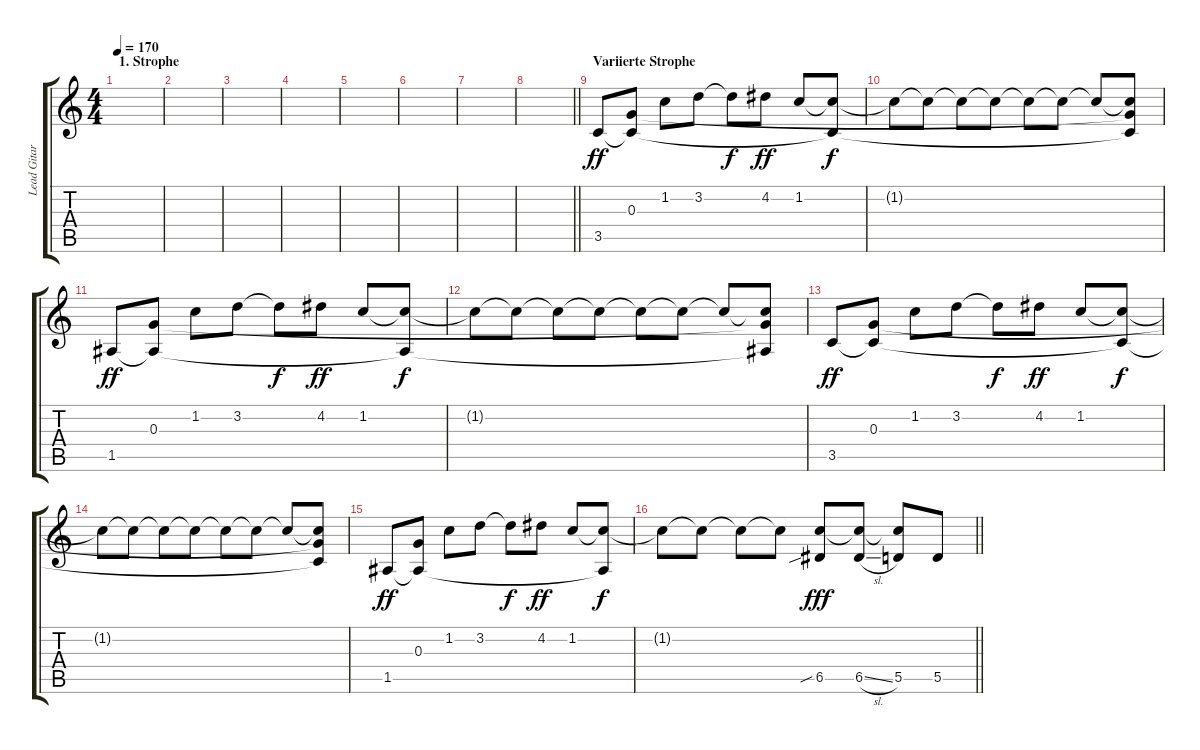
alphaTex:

\track ("Lead Gitarre" "Lead Gitar") {instrument distortionguitar}
\staff {score tabs}
\tuning (E4 B3 G3 D3 A2 E2) {hide}
\ts (4 4)
\section ("" "1. Strophe")
\tempo 170
\clef g2
\ks c
|
|
|
|
|
|
|
\barLineRight lightlight
|
\section ("" "Variierte Strophe")
3.5.8{dy ff instrument electricguitarclean} (0.3 3.5{t}).8 1.2.8 3.2.8 3.2{t}.8{dy f} 4.2.8{dy ff} 1.2.8 (1.2{t} 3.5{t}).8{dy f} |
1.2{t}.8 1.2{t}.8 1.2{t}.8 1.2{t}.8 1.2{t}.8 1.2{t}.8 1.2{t}.8 (1.2{t} 0.3{t} 3.5{t}).8 |
1.5.8{dy ff volume 11 instrument electricguitarclean} (0.3 1.5{t}).8 1.2.8 3.2.8 3.2{t}.8{dy f} 4.2.8{dy ff} 1.2.8 (1.2{t} 1.5{t}).8{dy f} |
1.2{t}.8 1.2{t}.8 1.2{t}.8 1.2{t}.8 1.2{t}.8 1.2{t}.8 1.2{t}.8 (1.2{t} 0.3{t} 1.5{t}).8 |
3.5.8{dy ff instrument electricguitarclean} (0.3 3.5{t}).8 1.2.8 3.2.8 3.2{t}.8{dy f} 4.2.8{dy ff} 1.2.8 (1.2{t} 3.5{t}).8{dy f} |
1.2{t}.8 1.2{t}.8 1.2{t}.8 1.2{t}.8 1.2{t}.8 1.2{t}.8 1.2{t}.8 (1.2{t} 0.3{t} 3.5{t}).8 |
1.5.8{dy ff volume 9 instrument electricguitarclean} (0.3 1.5{t}).8 1.2.8 3.2.8 3.2{t}.8{dy f} 4.2.8{dy ff} 1.2.8 (1.2{t} 1.5{t}).8{dy f} |
\barLineRight lightlight
1.2{t}.8 1.2{t}.8 1.2{t}.8{volume 13 instrument distortionguitar} 1.2{t}.8 (1.2{t} 6.5{sib}).8{dy fff volume 13 instrument distortionguitar} (1.2{t} 6.5{sl}).8 (1.2{t} 5.5).8 5.5.8{volume 13 instrument distortionguitar}
